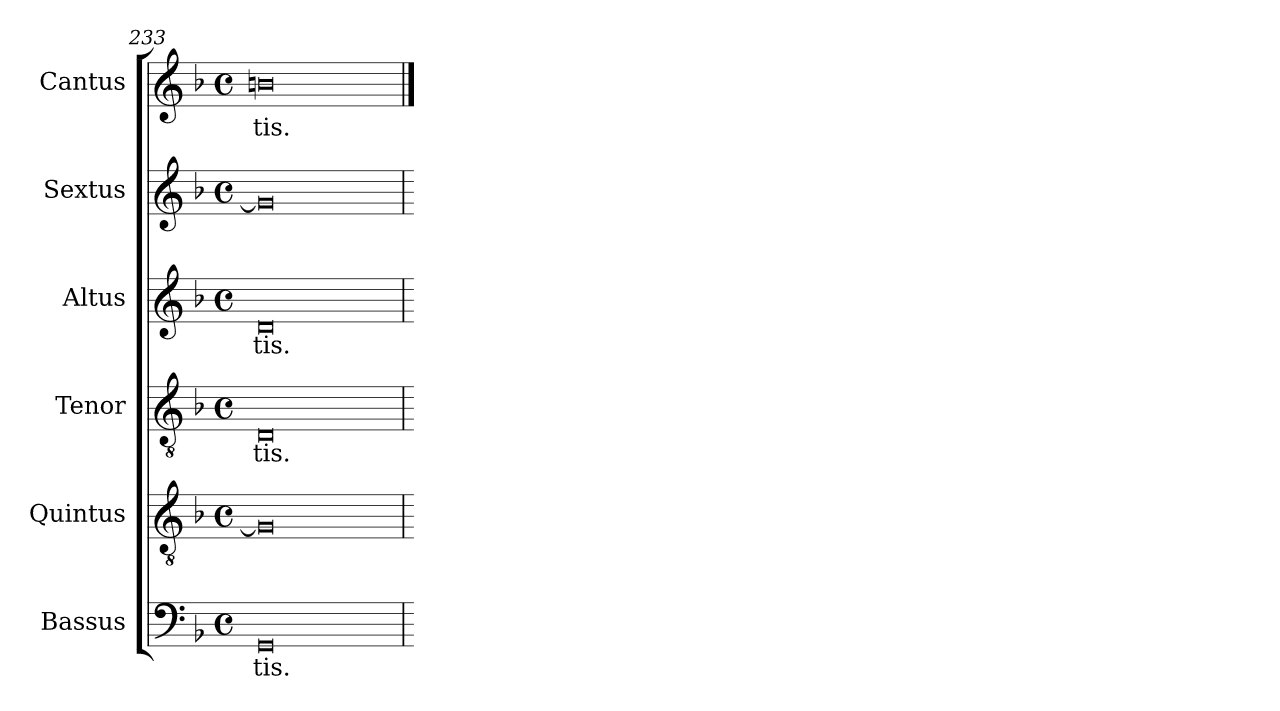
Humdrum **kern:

**kern	**text	**kern	**kern	**text	**kern	**text	**kern	**kern	**text
*part6	*part6	*part5	*part4	*part4	*part3	*part3	*part2	*part1	*part1
*staff6	*staff6	*staff5	*staff4	*staff4	*staff3	*staff3	*staff2	*staff1	*staff1
*I"Bassus	*	*I"Quintus	*I"Tenor	*	*I"Altus	*	*I"Sextus	*I"Cantus	*
*I'Bassus	*	*I'Quintus	*I'Tenor	*	*I'Altus	*	*I'Sextus	*I'Cantus	*
*clefF4	*	*clefGv2	*clefGv2	*	*clefG2	*	*clefG2	*clefG2	*
*k[b-]	*	*k[b-]	*k[b-]	*	*k[b-]	*	*k[b-]	*k[b-]	*
*F:	*	*F:	*F:	*	*F:	*	*F:	*F:	*
*M4/4	*	*M4/4	*M4/4	*	*M4/4	*	*M4/4	*M4/4	*
*met(c)	*	*met(c)	*met(c)	*	*met(c)	*	*met(c)	*met(c)	*
=233	=233	=233	=233	=233	=233	=233	=233	=233	=233
!	!LO:LY:b:cj	!	!	!LO:LY:b:cj	!	!LO:LY:b:cj	!	!	!LO:LY:b:cj
0GG	tis.	0G]	0D	tis.	0d	tis.	0g]	0bn	tis.
=	==	=	=	==	=	==	=	==	==
*-	*-	*-	*-	*-	*-	*-	*-	*-	*-
